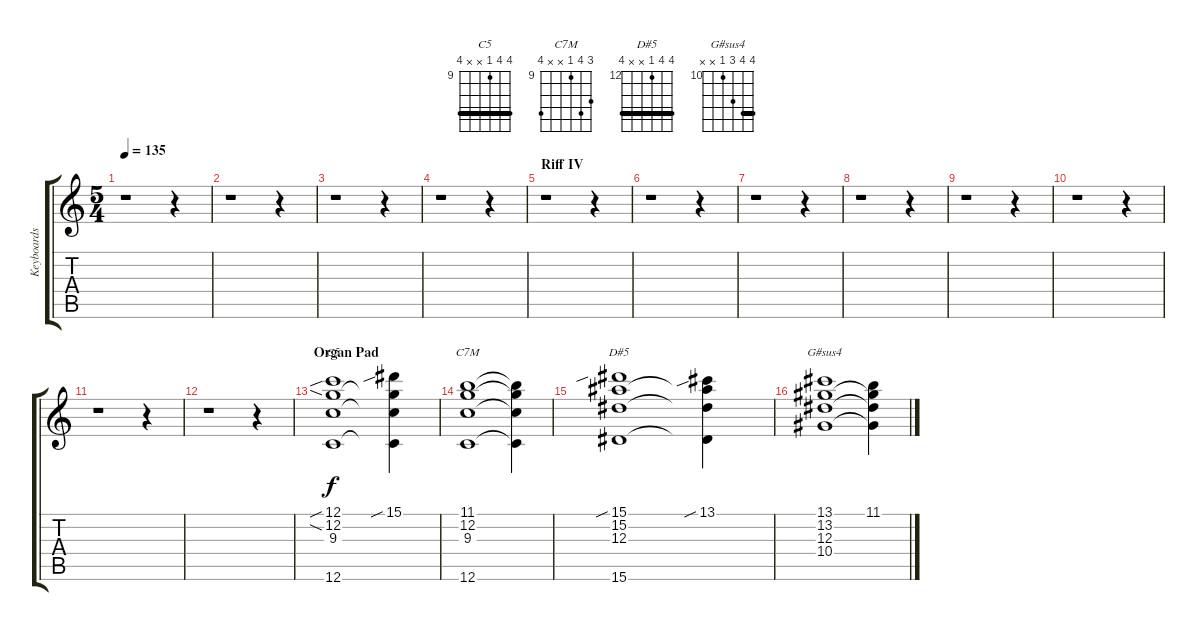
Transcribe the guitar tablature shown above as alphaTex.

\track ("Keyboards IV - Church Organ" "Keyboards ") {instrument churchorgan}
\staff {score tabs}
\tuning (C5 G4 Eb4 Bb3 F3 C3) {hide}
\chord ("C5" 12 12 9 x x 12) {firstfret 9 barre 12}
\chord ("C7M" 11 12 9 x x 12) {firstfret 9}
\chord ("D#5" 15 15 12 x x 15) {firstfret 12 barre 15}
\chord ("G#sus4" 13 13 12 10 x x) {firstfret 10 barre 13}
\ts (5 4)
\tempo 135
\clef g2
\ks c
r.1{dy f} r.4 |
r.1 r.4 |
r.1 r.4 |
r.1 r.4 |
\section ("" "Riff IV")
r.1 r.4 |
r.1 r.4 |
r.1 r.4 |
r.1 r.4 |
r.1 r.4 |
r.1 r.4 |
r.1 r.4 |
r.1{volume 11} r.4 |
\section ("" "Organ Pad")
(12.1{sib} 12.2{sia} 9.3 12.6).1{ch "C5" balance 0} (15.1{sib} 12.2{t} 9.3{t} 12.6{t}).4 |
(11.1 12.2 9.3 12.6).1{ch "C7M" balance 16} (11.1{t} 12.2{t} 9.3{t} 12.6{t}).4 |
(15.1{sib} 15.2 12.3 15.6).1{ch "D#5" balance 0} (13.1{sib} 15.2{t} 12.3{t} 15.6{t}).4 |
(13.1 13.2 12.3 10.4).1{ch "G#sus4" balance 16} (11.1 13.2{t} 12.3{t} 10.4{t}).4
